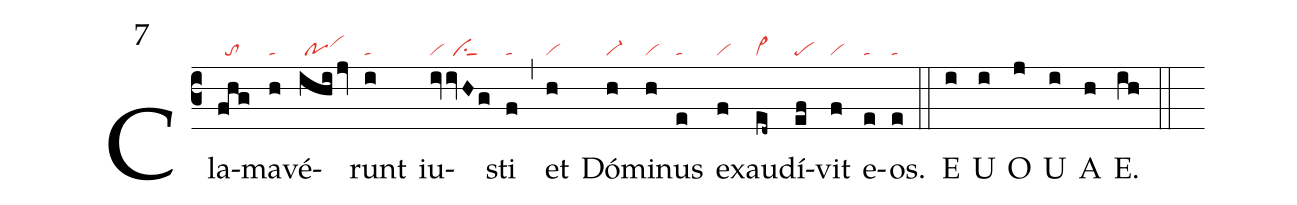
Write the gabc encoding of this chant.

mode:7;
nabc-lines:1;
%%
(c3)
Cla(fhg|//to)ma(h|ta)vé(ihijv|/povihi)runt(i|ta) iu(iv|vi|ivHg|//ciS)sti(f|ta) (,)
et(h|vi) Dó(h|vi-)mi(h|vi)nus(e|ta) e(f|vi)xau(ed~|cl~)dí(ef|pe)vit(f|vi) e(e|ta)os.(e|ta) (::)

E(i) U(i) O(j) U(i) A(h) E.(ih) (::)
